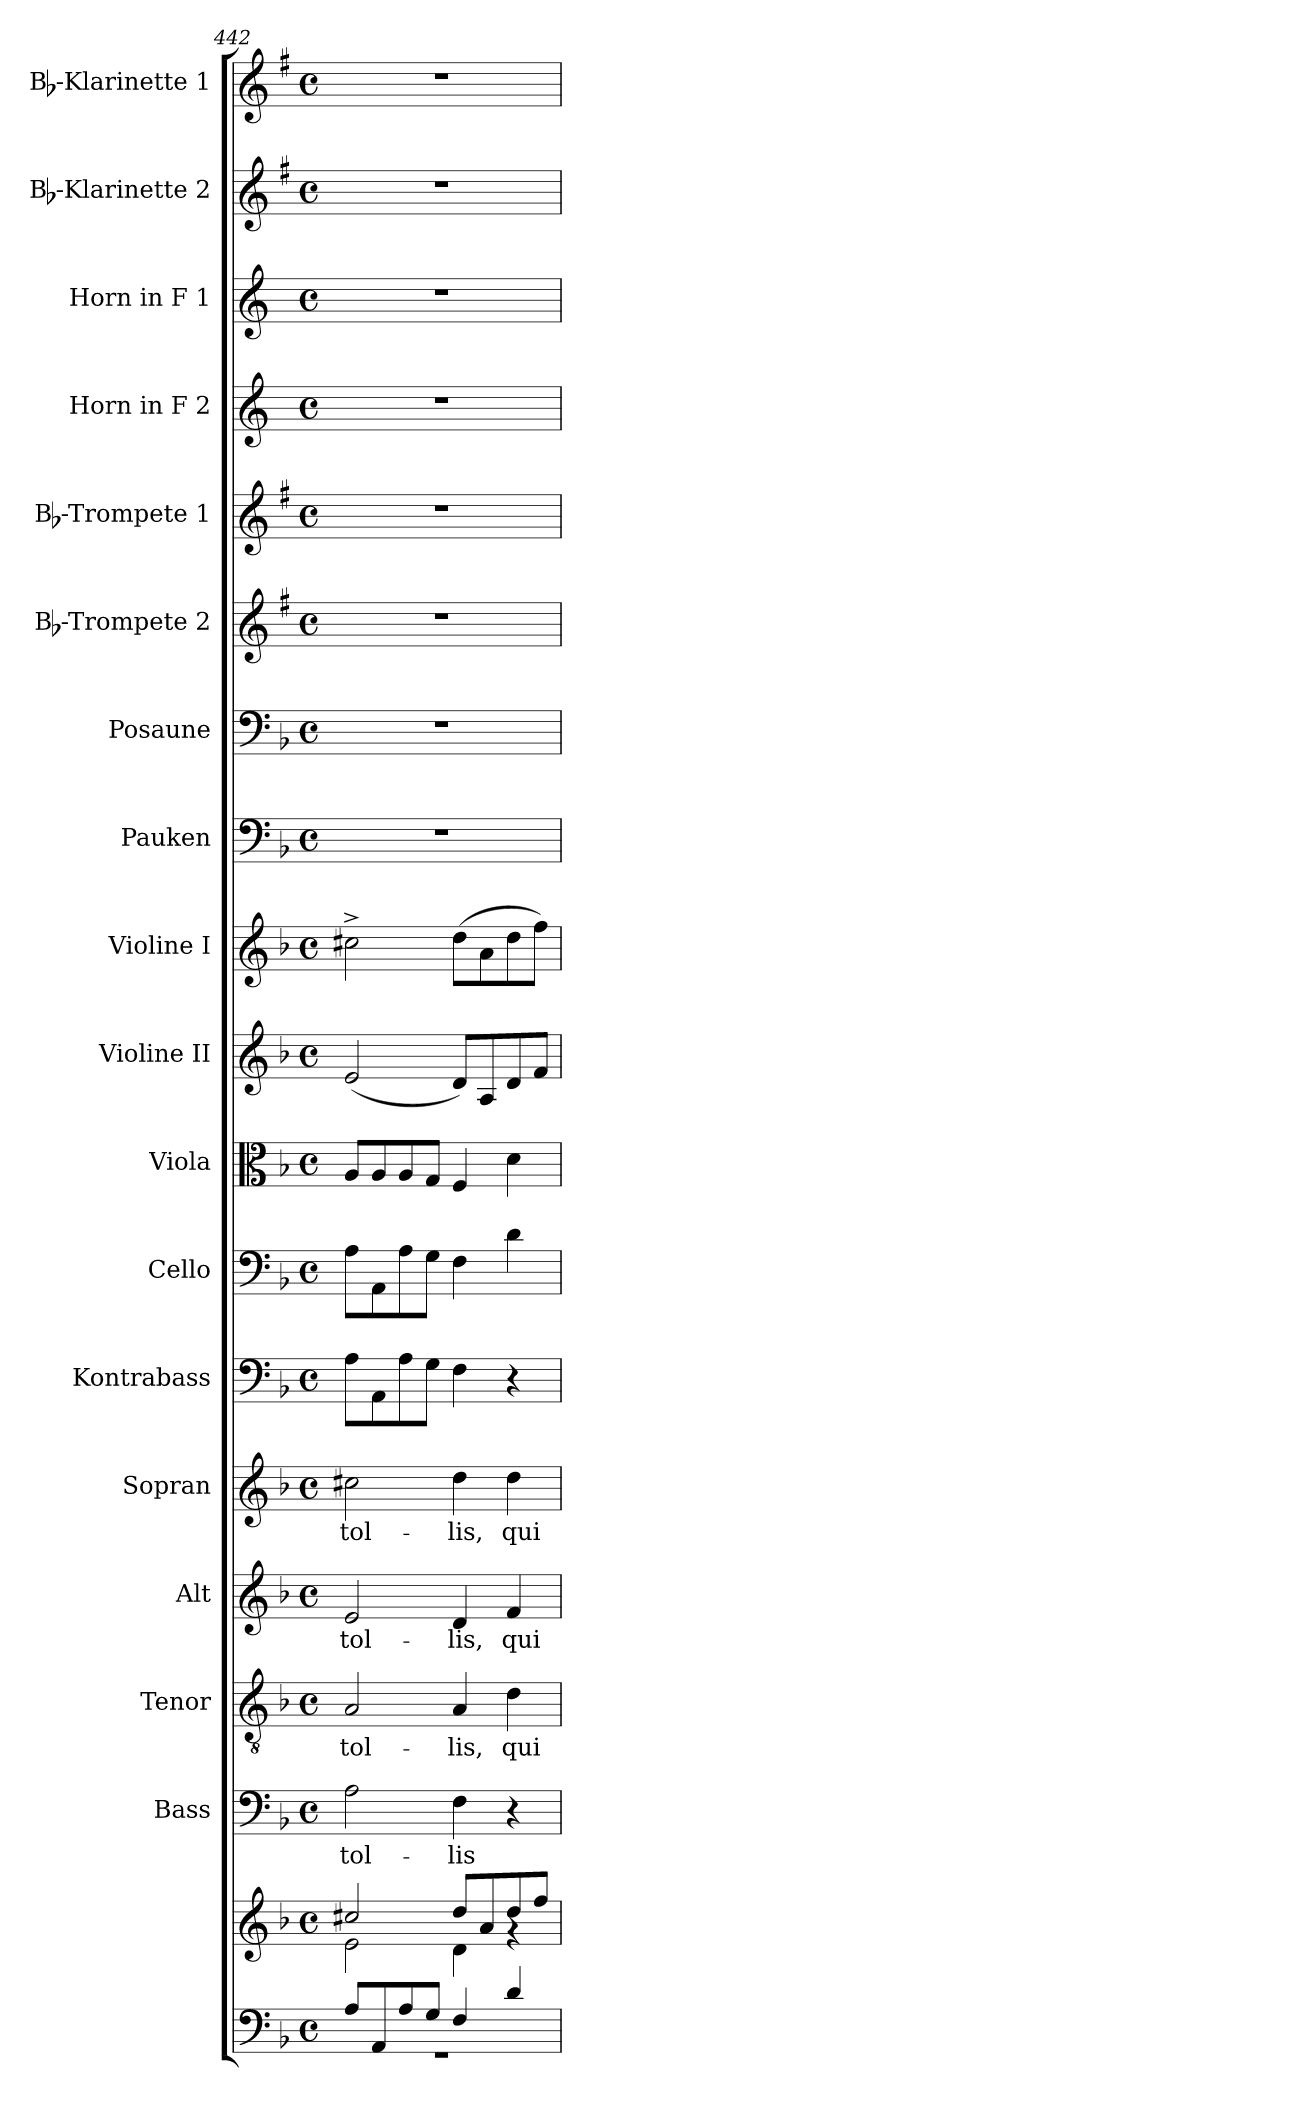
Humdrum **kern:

**kern	**kern	**kern	**text	**kern	**text	**kern	**text	**kern	**text	**kern	**kern	**kern	**kern	**kern	**kern	**kern	**kern	**kern	**kern	**kern	**kern	**kern
*part18	*part18	*part17	*part17	*part16	*part16	*part15	*part15	*part14	*part14	*part13	*part12	*part11	*part10	*part9	*part8	*part7	*part6	*part5	*part4	*part3	*part2	*part1
*staff19	*staff18	*staff17	*staff17	*staff16	*staff16	*staff15	*staff15	*staff14	*staff14	*staff13	*staff12	*staff11	*staff10	*staff9	*staff8	*staff7	*staff6	*staff5	*staff4	*staff3	*staff2	*staff1
*	*	*I"Bass	*	*I"Tenor	*	*I"Alt	*	*I"Sopran	*	*I"Kontrabass	*I"Cello	*I"Viola	*I"Violine II	*I"Violine I	*I"Pauken	*I"Posaune	*I"Bb-Trompete 2	*I"Bb-Trompete 1	*I"Horn in F 2	*I"Horn in F 1	*I"Bb-Klarinette 2	*I"Bb-Klarinette 1
*	*	*I'B.	*	*I'T.	*	*I'A.	*	*I'S.	*	*I'Kb.	*	*I'Vla.	*I'Vl. II	*I'Vl. I	*I'Pk.	*I'Pos.	*I'Bb Trp. 2	*I'Bb Trp. 1	*	*	*I'Bb Kl. 2	*I'Bb Kl. 1
*clefF4	*clefG2	*clefF4	*	*clefGv2	*	*clefG2	*	*clefG2	*	*clefF4	*clefF4	*clefC3	*clefG2	*clefG2	*clefF4	*clefF4	*clefG2	*clefG2	*clefG2	*clefG2	*clefG2	*clefG2
*	*	*	*	*	*	*	*	*	*	*ITrd7c12	*	*	*	*	*	*	*ITrd1c2	*ITrd1c2	*ITrd4c7	*ITrd4c7	*ITrd1c2	*ITrd1c2
*k[b-]	*k[b-]	*k[b-]	*	*k[b-]	*	*k[b-]	*	*k[b-]	*	*k[b-]	*k[b-]	*k[b-]	*k[b-]	*k[b-]	*k[b-]	*k[b-]	*k[b-]	*k[b-]	*k[b-]	*k[b-]	*k[b-]	*k[b-]
*F:	*F:	*F:	*	*F:	*	*F:	*	*F:	*	*F:	*F:	*F:	*F:	*F:	*F:	*F:	*F:	*F:	*F:	*F:	*F:	*F:
*M4/4	*M4/4	*M4/4	*	*M4/4	*	*M4/4	*	*M4/4	*	*M4/4	*M4/4	*M4/4	*M4/4	*M4/4	*M4/4	*M4/4	*M4/4	*M4/4	*M4/4	*M4/4	*M4/4	*M4/4
*met(c)	*met(c)	*met(c)	*	*met(c)	*	*met(c)	*	*met(c)	*	*met(c)	*met(c)	*met(c)	*met(c)	*met(c)	*met(c)	*met(c)	*met(c)	*met(c)	*met(c)	*met(c)	*met(c)	*met(c)
=442	=442	=442	=442	=442	=442	=442	=442	=442	=442	=442	=442	=442	=442	=442	=442	=442	=442	=442	=442	=442	=442	=442
*^	*^	*	*	*	*	*	*	*	*	*	*	*	*	*	*	*	*	*	*	*	*	*
!	!	!	!	!	!LO:LY:b	!	!LO:LY:b	!	!LO:LY:b	!	!LO:LY:b	!	!	!	!	!	!	!	!	!	!	!	!	!
8A/L	1rGG	2cc#X/	2e\	2A\	tol-	2A/	tol-	2e/	tol-	2cc#X\	tol-	8AA\L	8A\L	8A/L	(<2e/	2cc#X^>\	1r	1r	1r	1r	1r	1r	1r	1r
8AA/	.	.	.	.	.	.	.	.	.	.	.	8AAA\	8AA\	8A/	.	.	.	.	.	.	.	.	.	.
8A/	.	.	.	.	.	.	.	.	.	.	.	8AA\	8A\	8A/	.	.	.	.	.	.	.	.	.	.
8G/J	.	.	.	.	.	.	.	.	.	.	.	8GG\J	8G\J	8G/J	.	.	.	.	.	.	.	.	.	.
!	!	!	!	!	!LO:LY:b	!	!LO:LY:b	!	!LO:LY:b	!	!LO:LY:b	!	!	!	!	!	!	!	!	!	!	!	!	!
4F/	.	8dd/L	4d\	4F\	-lis	4A/	-lis,	4d/	-lis,	4dd\	-lis,	4FF\	4F\	4F/	8d/L)	(>8dd\L	.	.	.	.	.	.	.	.
.	.	8a/	.	.	.	.	.	.	.	.	.	.	.	.	8A/	8a\	.	.	.	.	.	.	.	.
!	!	!	!	!	!	!	!LO:LY:b	!	!LO:LY:b	!	!LO:LY:b	!	!	!	!	!	!	!	!	!	!	!	!	!
4d/	.	8dd/	4rf	4r	.	4d\	qui	4f/	qui	4dd\	qui	4r	4d\	4d\	8d/	8dd\	.	.	.	.	.	.	.	.
.	.	8ff/J	.	.	.	.	.	.	.	.	.	.	.	.	8f/J	8ff\J)	.	.	.	.	.	.	.	.
*v	*v	*	*	*	*	*	*	*	*	*	*	*	*	*	*	*	*	*	*	*	*	*	*	*
*	*v	*v	*	*	*	*	*	*	*	*	*	*	*	*	*	*	*	*	*	*	*	*	*
=	=	=	=	=	=	=	=	=	=	=	=	=	=	=	=	=	=	=	=	=	=	=
*-	*-	*-	*-	*-	*-	*-	*-	*-	*-	*-	*-	*-	*-	*-	*-	*-	*-	*-	*-	*-	*-	*-
